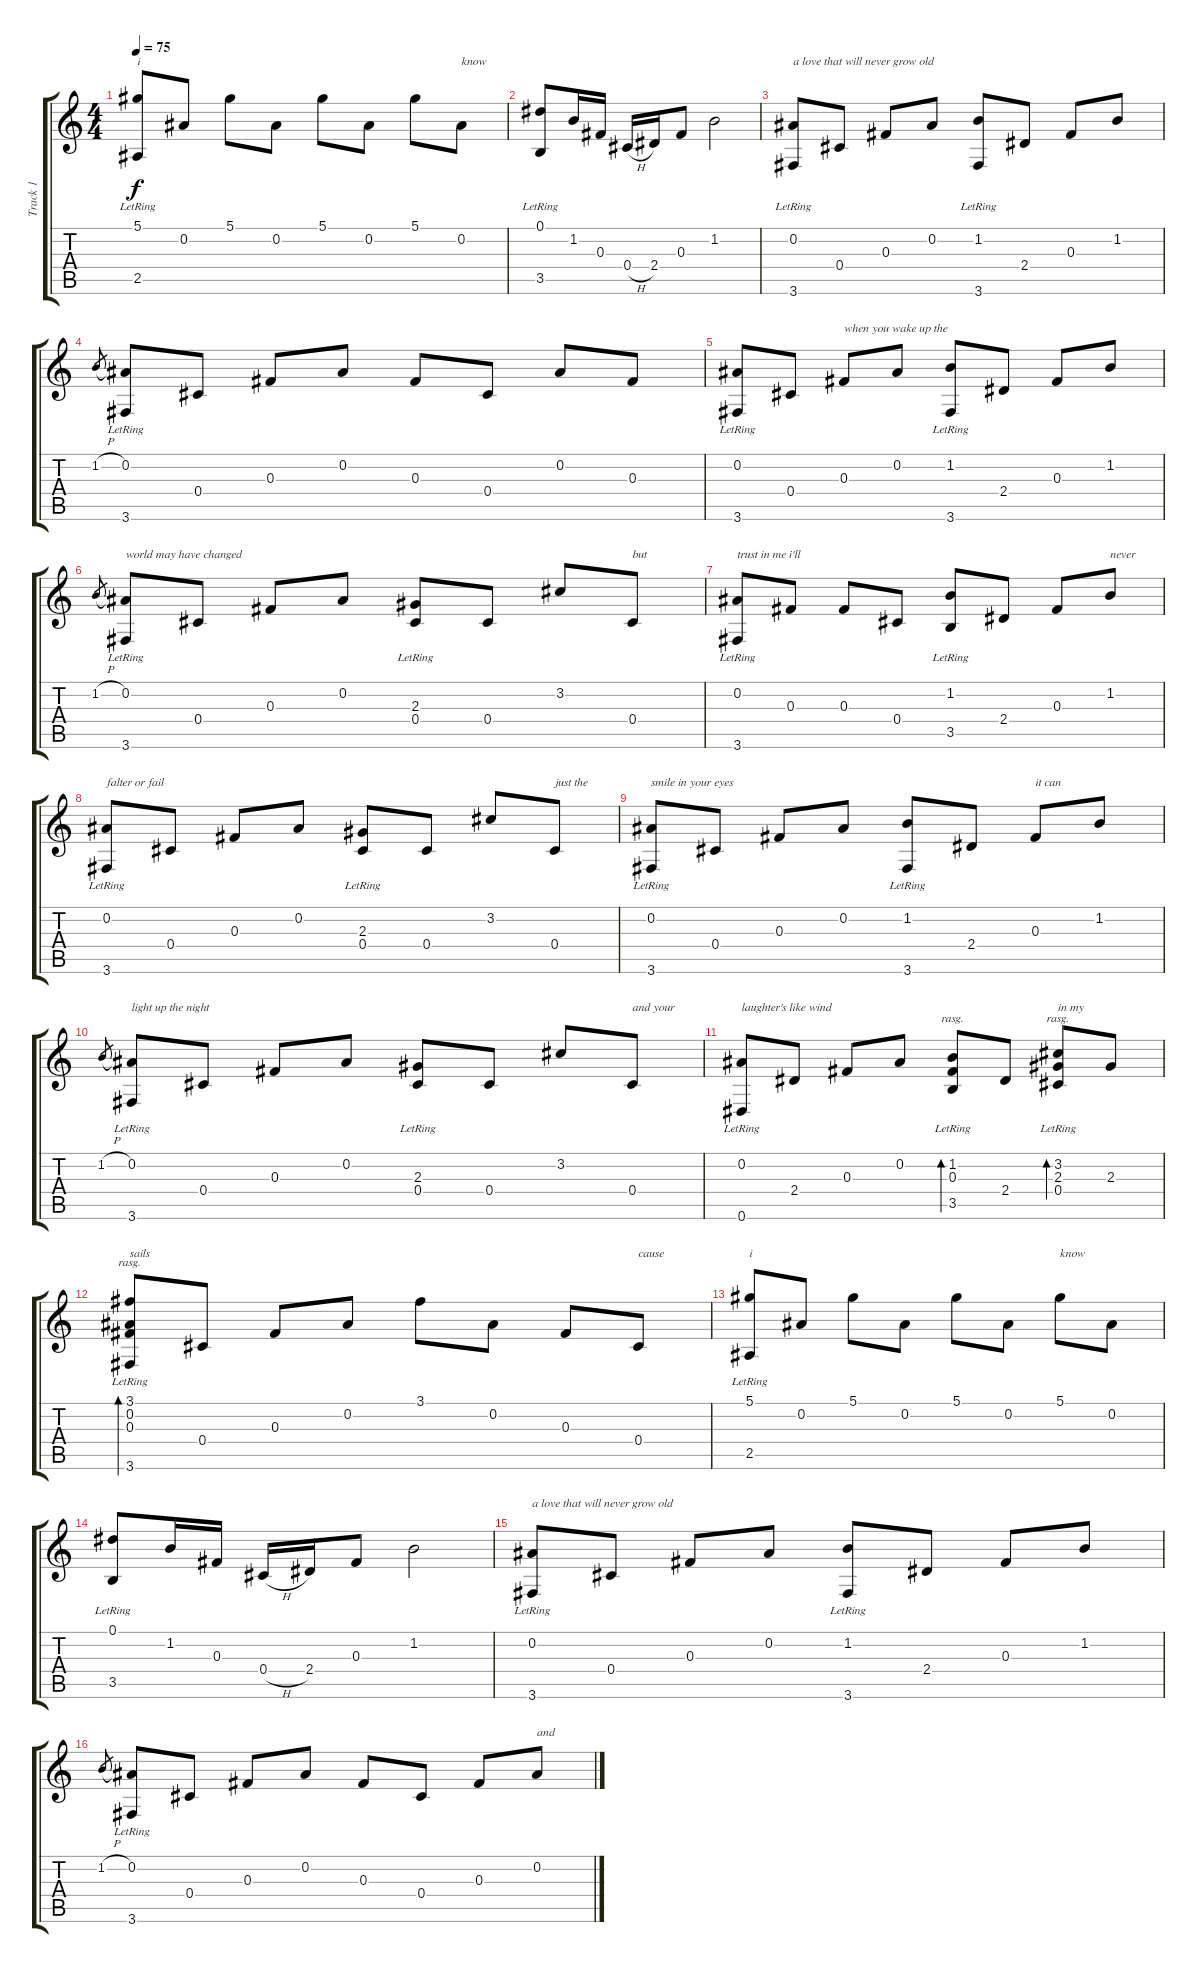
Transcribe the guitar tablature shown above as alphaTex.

\track ("Track 1" "Track 1") {instrument acousticguitarnylon}
\staff {score tabs}
\tuning (Eb4 Bb3 Gb3 Db3 Ab2 Eb2) {hide}
\ts (4 4)
\tempo 75
\clef g2
\ks c
(5.1 2.5{lr}).8{txt "i" dy f} 0.2.8 5.1.8 0.2.8 5.1.8 0.2.8 5.1.8 0.2.8{txt "know"} |
(0.1 3.5{lr}).8 1.2.16 0.3.16 0.4{h}.16 2.4.16 0.3.8 1.2.2 |
(0.2 3.6{lr}).8{txt "a love that will never grow old"} 0.4.8 0.3.8 0.2.8 (1.2 3.6{lr}).8 2.4.8 0.3.8 1.2.8 |
1.2{h}.8{gr} (0.2 3.6{lr}).8 0.4.8 0.3.8 0.2.8 0.3.8 0.4.8 0.2.8 0.3.8 |
(0.2 3.6{lr}).8 0.4.8 0.3.8{txt "when you wake up the"} 0.2.8 (1.2 3.6{lr}).8 2.4.8 0.3.8 1.2.8 |
1.2{h}.8{gr} (0.2 3.6{lr}).8{txt "world may have changed"} 0.4.8 0.3.8 0.2.8 (2.3 0.4{lr}).8 0.4.8 3.2.8 0.4.8{txt "but"} |
(0.2 3.6{lr}).8{txt "trust in me i'll"} 0.3.8 0.3.8 0.4.8 (1.2 3.5{lr}).8 2.4.8 0.3.8 1.2.8{txt "never"} |
(0.2 3.6{lr}).8{txt "falter or fail"} 0.4.8 0.3.8 0.2.8 (2.3 0.4{lr}).8 0.4.8 3.2.8 0.4.8{txt "just the"} |
(0.2 3.6{lr}).8{txt "smile in your eyes"} 0.4.8 0.3.8 0.2.8 (1.2 3.6{lr}).8 2.4.8 0.3.8{txt "it can"} 1.2.8 |
1.2{h}.8{gr} (0.2 3.6{lr}).8{txt "light up the night"} 0.4.8 0.3.8 0.2.8 (2.3 0.4{lr}).8 0.4.8 3.2.8 0.4.8{txt "and your"} |
(0.2 0.6{lr}).8{txt "laughter's like wind"} 2.4.8 0.3.8 0.2.8 (1.2 0.3 3.5{lr}).8{bd 60 rasg ii} 2.4.8 (3.2 2.3 0.4{lr}).8{bd 120 rasg ii txt "in my"} 2.3.8 |
(3.1 0.2 0.3 3.6{lr}).8{bd 120 rasg ii txt "sails"} 0.4.8 0.3.8 0.2.8 3.1.8 0.2.8 0.3.8 0.4.8{txt "cause"} |
(5.1 2.5{lr}).8{txt "i"} 0.2.8 5.1.8 0.2.8 5.1.8 0.2.8 5.1.8{txt "know"} 0.2.8 |
(0.1 3.5{lr}).8 1.2.16 0.3.16 0.4{h}.16 2.4.16 0.3.8 1.2.2 |
(0.2 3.6{lr}).8{txt "a love that will never grow old"} 0.4.8 0.3.8 0.2.8 (1.2 3.6{lr}).8 2.4.8 0.3.8 1.2.8 |
1.2{h}.8{gr} (0.2 3.6{lr}).8 0.4.8 0.3.8 0.2.8 0.3.8 0.4.8 0.3.8 0.2.8{txt "and"}
